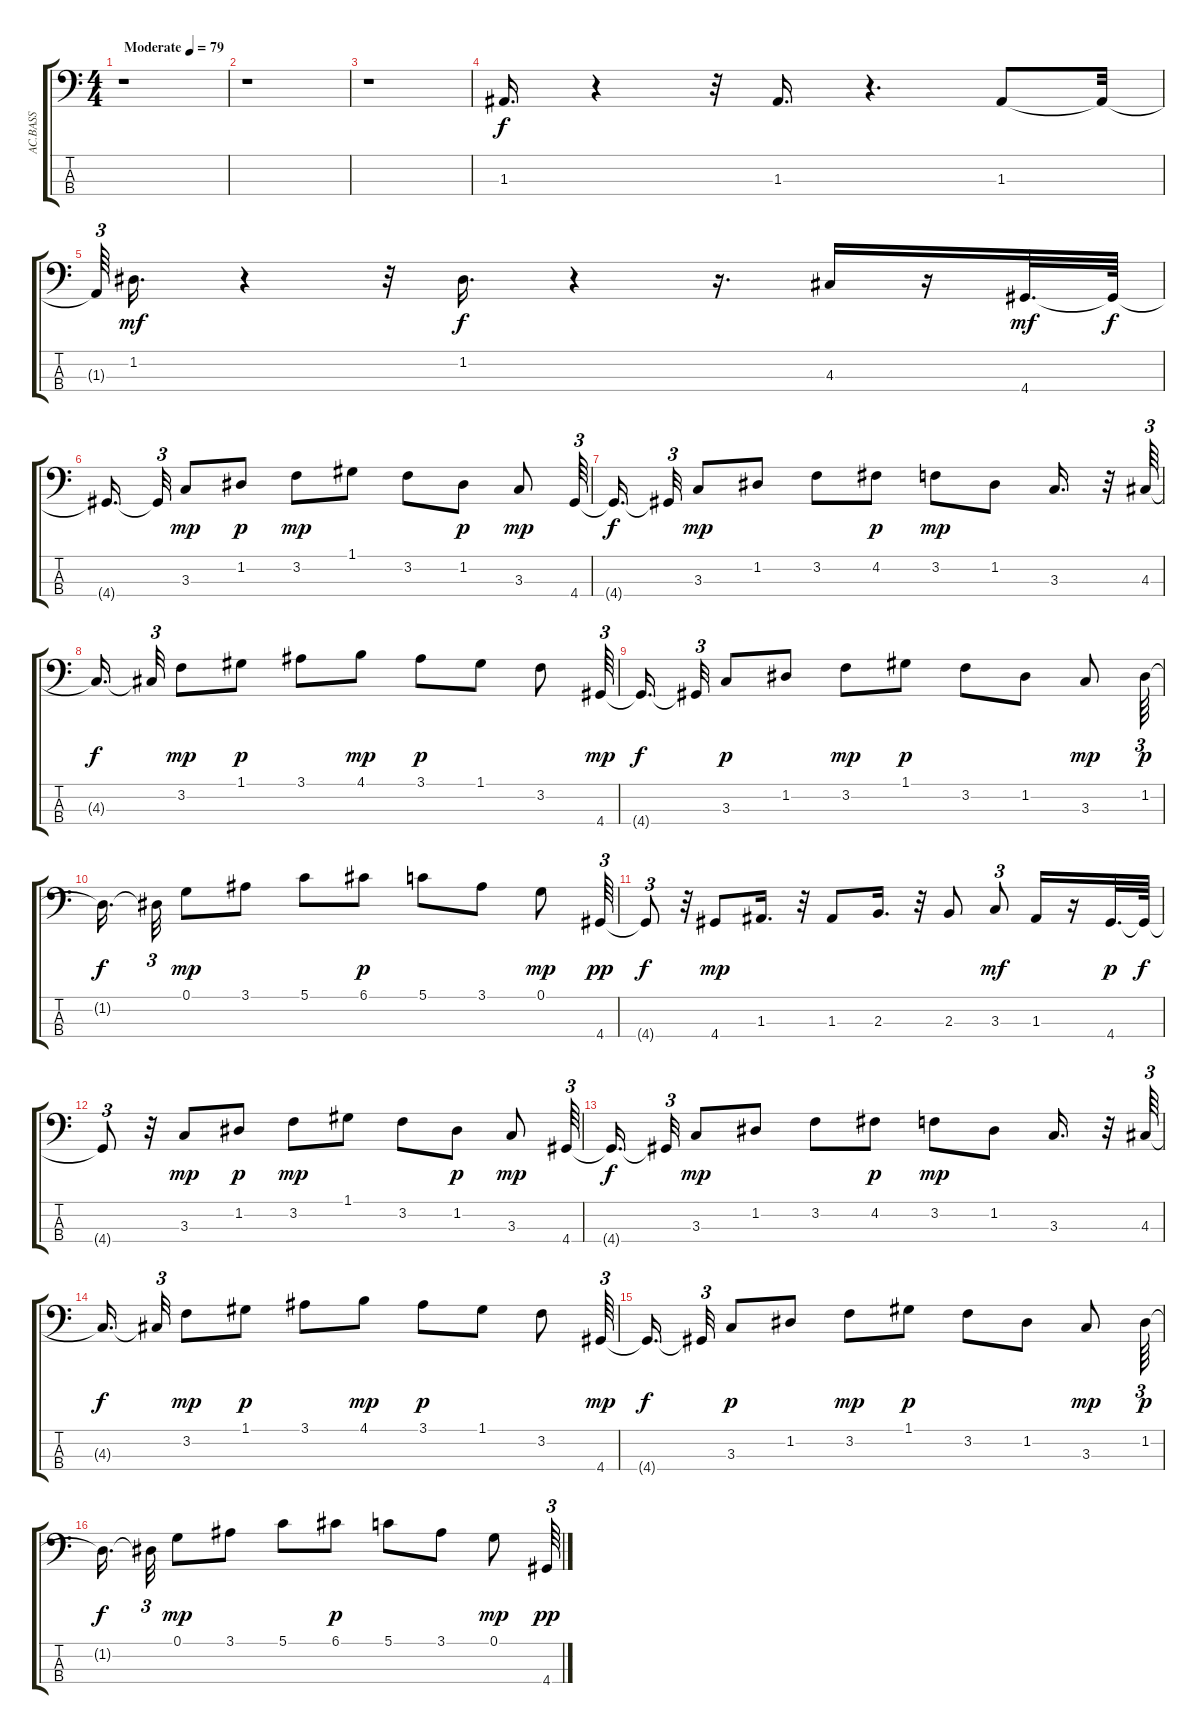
\track ("AC.BASS" "AC.BASS") {instrument acousticbass}
\staff {score tabs}
\tuning (G2 D2 A1 E1) {hide}
\ts (4 4)
\tempo (79 "Moderate")
\clef f4
\ks c
r.1{dy f instrument acousticbass} |
r.1 |
r.1 |
1.3.16{d} r.4 r.32 1.3.16{d} r.4{d} 1.3.8 1.3{t}.32 |
1.3{t}.64{tu (3 2)} 1.2.16{d dy mf} r.4 r.32 1.2.16{d dy f} r.4 r.16{d} 4.3.16 r.16 4.4.32{d dy mf} 4.4{t}.64{dy f} |
4.4{t}.16{d} 4.4{t}.32{tu (3 2)} 3.3.8{dy mp} 1.2.8{dy p} 3.2.8{dy mp} 1.1.8 3.2.8 1.2.8{dy p} 3.3.8{dy mp} 4.4.64{tu (3 2)} |
4.4{t}.16{d dy f} 4.4{t}.32{tu (3 2)} 3.3.8{dy mp} 1.2.8 3.2.8 4.2.8{dy p} 3.2.8{dy mp} 1.2.8 3.3.16{d} r.32 4.3.64{tu (3 2)} |
4.3{t}.16{d dy f} 4.3{t}.32{tu (3 2)} 3.2.8{dy mp} 1.1.8{dy p} 3.1.8 4.1.8{dy mp} 3.1.8{dy p} 1.1.8 3.2.8 4.4.64{tu (3 2) dy mp} |
4.4{t}.16{d dy f} 4.4{t}.32{tu (3 2)} 3.3.8{dy p} 1.2.8 3.2.8{dy mp} 1.1.8{dy p} 3.2.8 1.2.8 3.3.8{dy mp} 1.2.64{tu (3 2) dy p} |
1.2{t}.16{d dy f} 1.2{t}.32{tu (3 2)} 0.1.8{dy mp} 3.1.8 5.1.8 6.1.8{dy p} 5.1.8 3.1.8 0.1.8{dy mp} 4.4.64{tu (3 2) dy pp} |
4.4{t}.8{tu (3 2) dy f} r.32 4.4.8{dy mp} 1.3.16{d} r.32 1.3.8 2.3.16{d} r.32 2.3.8 3.3.8{tu (3 2) dy mf} 1.3.16 r.16 4.4.32{d dy p} 4.4{t}.64{dy f} |
4.4{t}.8{tu (3 2)} r.32 3.3.8{dy mp} 1.2.8{dy p} 3.2.8{dy mp} 1.1.8 3.2.8 1.2.8{dy p} 3.3.8{dy mp} 4.4.64{tu (3 2)} |
4.4{t}.16{d dy f} 4.4{t}.32{tu (3 2)} 3.3.8{dy mp} 1.2.8 3.2.8 4.2.8{dy p} 3.2.8{dy mp} 1.2.8 3.3.16{d} r.32 4.3.64{tu (3 2)} |
4.3{t}.16{d dy f} 4.3{t}.32{tu (3 2)} 3.2.8{dy mp} 1.1.8{dy p} 3.1.8 4.1.8{dy mp} 3.1.8{dy p} 1.1.8 3.2.8 4.4.64{tu (3 2) dy mp} |
4.4{t}.16{d dy f} 4.4{t}.32{tu (3 2)} 3.3.8{dy p} 1.2.8 3.2.8{dy mp} 1.1.8{dy p} 3.2.8 1.2.8 3.3.8{dy mp} 1.2.64{tu (3 2) dy p} |
1.2{t}.16{d dy f} 1.2{t}.32{tu (3 2)} 0.1.8{dy mp} 3.1.8 5.1.8 6.1.8{dy p} 5.1.8 3.1.8 0.1.8{dy mp} 4.4.64{tu (3 2) dy pp}
